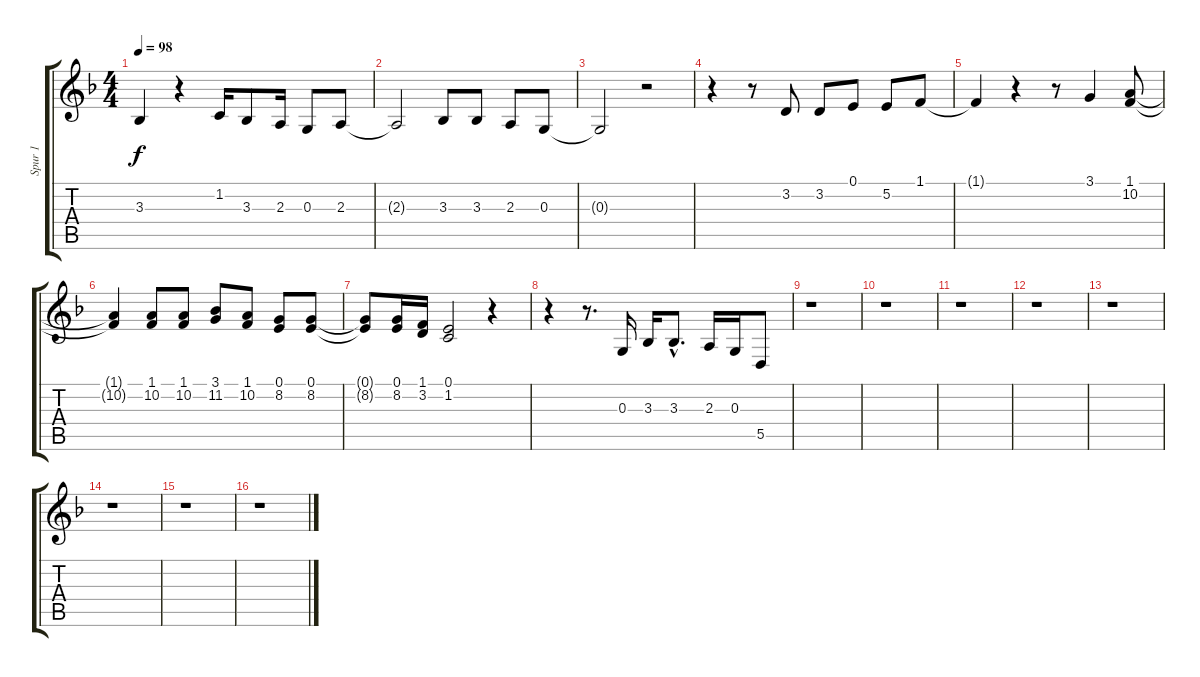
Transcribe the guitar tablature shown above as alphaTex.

\track ("Spur 1" "Spur 1") {instrument lead2sawtooth}
\staff {score tabs}
\tuning (E4 B3 G3 D3 A2 E2) {hide}
\ts (4 4)
\tempo 98
\clef g2
\ks dminor
3.3{t}.4{dy f} r.4 1.2.16 3.3.8 2.3.16 0.3.8 2.3.8 |
2.3{t}.2 3.3.8 3.3.8 2.3.8 0.3.8 |
0.3{t}.2 r.2 |
r.4 r.8 3.2.8 3.2.8 0.1.8 5.2.8 1.1.8 |
1.1{t}.4 r.4 r.8 3.1.4 (1.1 10.2).8 |
(1.1{t} 10.2{t}).4 (1.1 10.2).8 (1.1 10.2).8 (3.1 11.2).8 (1.1 10.2).8 (0.1 8.2).8 (0.1 8.2).8 |
(0.1{t} 8.2{t}).8 (0.1 8.2).16 (1.1 3.2).16 (0.1 1.2).2 r.4 |
r.4 r.8{d} 0.3.16 3.3.16 3.3{hac}.8{d} 2.3.16 0.3.16 5.5.8 |
r.1 |
r.1 |
r.1 |
r.1 |
r.1 |
r.1 |
r.1 |
r.1
